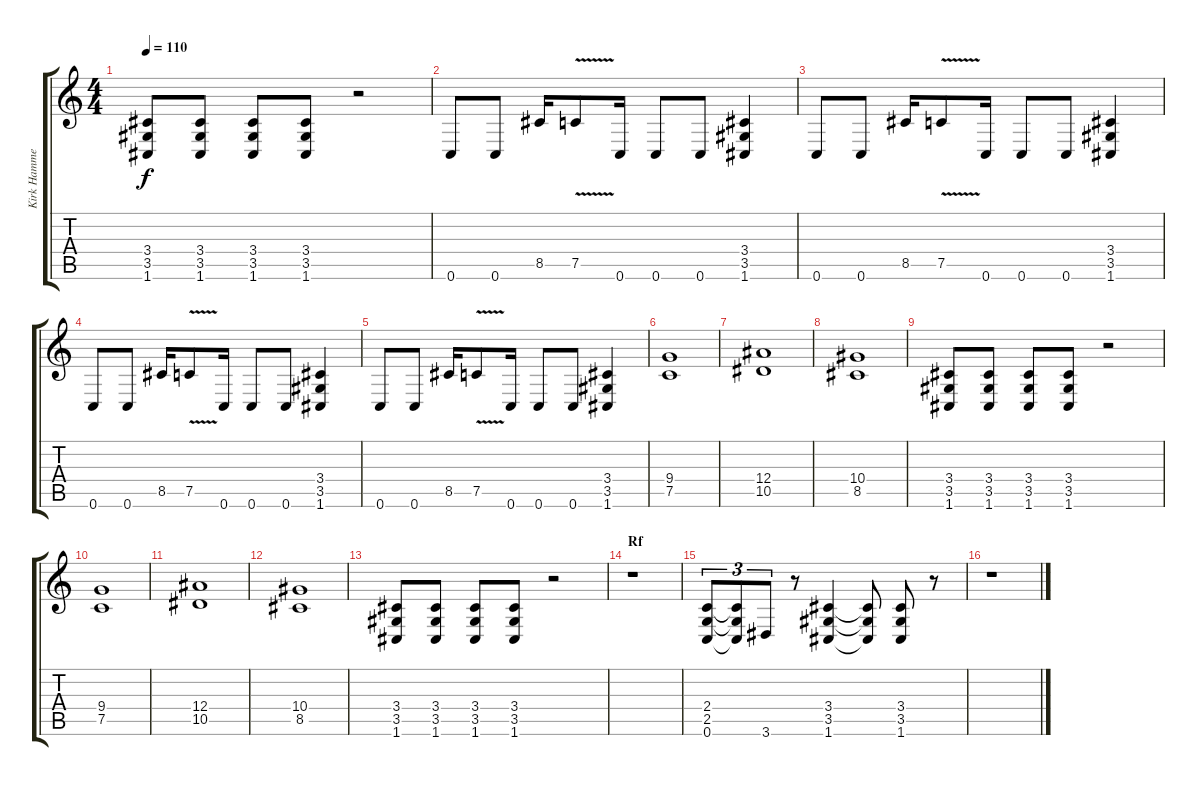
\track ("Kirk Hammet" "Kirk Hamme") {instrument distortionguitar}
\staff {score tabs}
\tuning (C4 G3 Eb3 Bb2 F2 C2) {hide}
\ts (4 4)
\tempo 110
\clef g2
\ks c
(3.4 3.5 1.6).8{dy f} (3.4 3.5 1.6).8 (3.4 3.5 1.6).8 (3.4 3.5 1.6).8 r.2 |
0.6.8{volume 13} 0.6.8 8.5.16 7.5{v}.8 0.6.16 0.6.8 0.6.8 (3.4 3.5 1.6).4 |
0.6.8 0.6.8 8.5.16 7.5{v}.8 0.6.16 0.6.8 0.6.8 (3.4 3.5 1.6).4 |
0.6.8 0.6.8 8.5.16 7.5{v}.8 0.6.16 0.6.8 0.6.8 (3.4 3.5 1.6).4 |
0.6.8 0.6.8 8.5.16 7.5{v}.8 0.6.16 0.6.8 0.6.8 (3.4 3.5 1.6).4 |
(9.4 7.5).1{volume 8} |
(12.4 10.5).1 |
(10.4 8.5).1 |
(3.4 3.5 1.6).8 (3.4 3.5 1.6).8 (3.4 3.5 1.6).8 (3.4 3.5 1.6).8 r.2 |
(9.4 7.5).1 |
(12.4 10.5).1 |
(10.4 8.5).1 |
(3.4 3.5 1.6).8 (3.4 3.5 1.6).8 (3.4 3.5 1.6).8 (3.4 3.5 1.6).8 r.2 |
\section ("" "Rf")
r.1{volume 13} |
(2.4 2.5 0.6).8{tu (3 2)} (2.4{t} 2.5{t} 0.6{t}).8{tu (3 2)} 3.6.8{tu (3 2)} r.8 (3.4 3.5 1.6).4 (3.4{t} 3.5{t} 1.6{t}).8 (3.4 3.5 1.6).8 r.8 |
r.1
